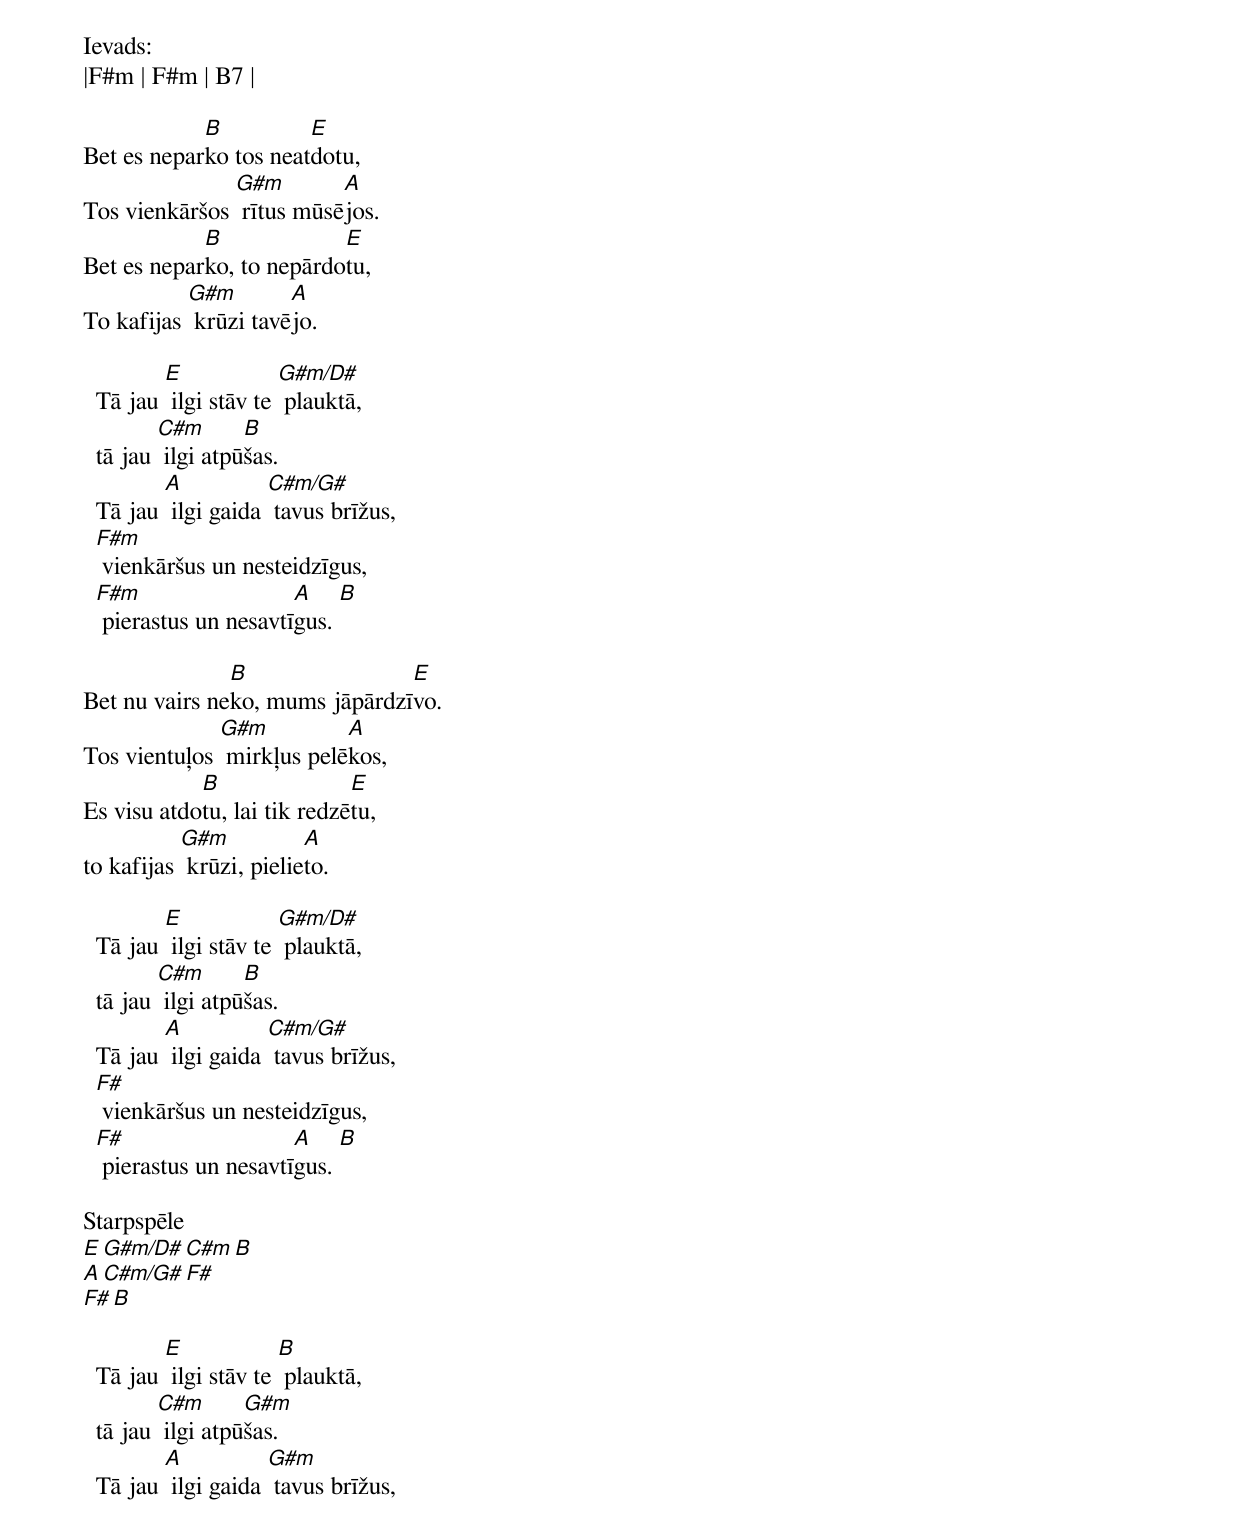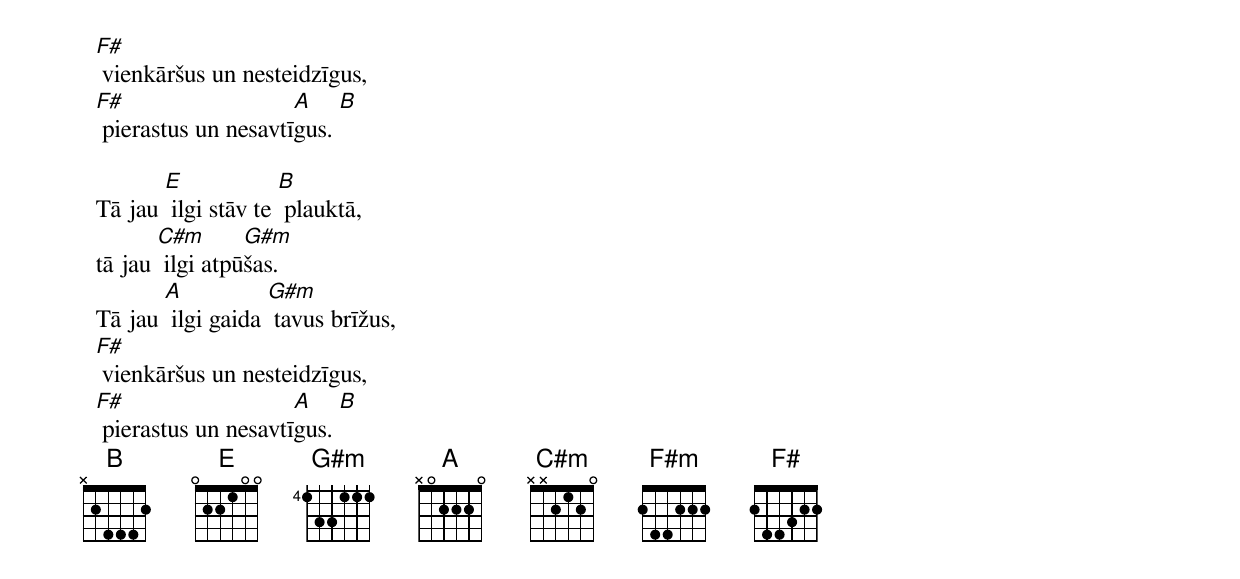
Ievads:
|F#m | F#m | B7 |

Bet es nepar[B]ko tos neat[E]dotu,
Tos vienkāršos [G#m] rītus mūsē[A]jos.
Bet es nepar[B]ko, to nepārdo[E]tu,
To kafijas [G#m] krūzi tavē[A]jo.

  Tā jau [E] ilgi stāv te [G#m/D#] plauktā,
  tā jau [C#m] ilgi atpū[B]šas.
  Tā jau [A] ilgi gaida [C#m/G#] tavus brīžus,
  [F#m] vienkāršus un nesteidzīgus,
  [F#m] pierastus un nesavtī[A]gus. [B]

Bet nu vairs ne[B]ko, mums jāpārdzī[E]vo.
Tos vientuļos [G#m] mirkļus pelē[A]kos,
Es visu atdo[B]tu, lai tik redzē[E]tu,
to kafijas [G#m] krūzi, pielie[A]to.

  Tā jau [E] ilgi stāv te [G#m/D#] plauktā,
  tā jau [C#m] ilgi atpū[B]šas.
  Tā jau [A] ilgi gaida [C#m/G#] tavus brīžus,
  [F#] vienkāršus un nesteidzīgus,
  [F#] pierastus un nesavtī[A]gus. [B]

Starpspēle
[E][G#m/D#][C#m][B]
[A][C#m/G#][F#]
[F#][B]

  Tā jau [E] ilgi stāv te [B] plauktā,
  tā jau [C#m] ilgi atpū[G#m]šas.
  Tā jau [A] ilgi gaida [G#m] tavus brīžus,
  [F#] vienkāršus un nesteidzīgus,
  [F#] pierastus un nesavtī[A]gus. [B]

  Tā jau [E] ilgi stāv te [B] plauktā,
  tā jau [C#m] ilgi atpū[G#m]šas.
  Tā jau [A] ilgi gaida [G#m] tavus brīžus,
  [F#] vienkāršus un nesteidzīgus,
  [F#] pierastus un nesavtī[A]gus. [B]
